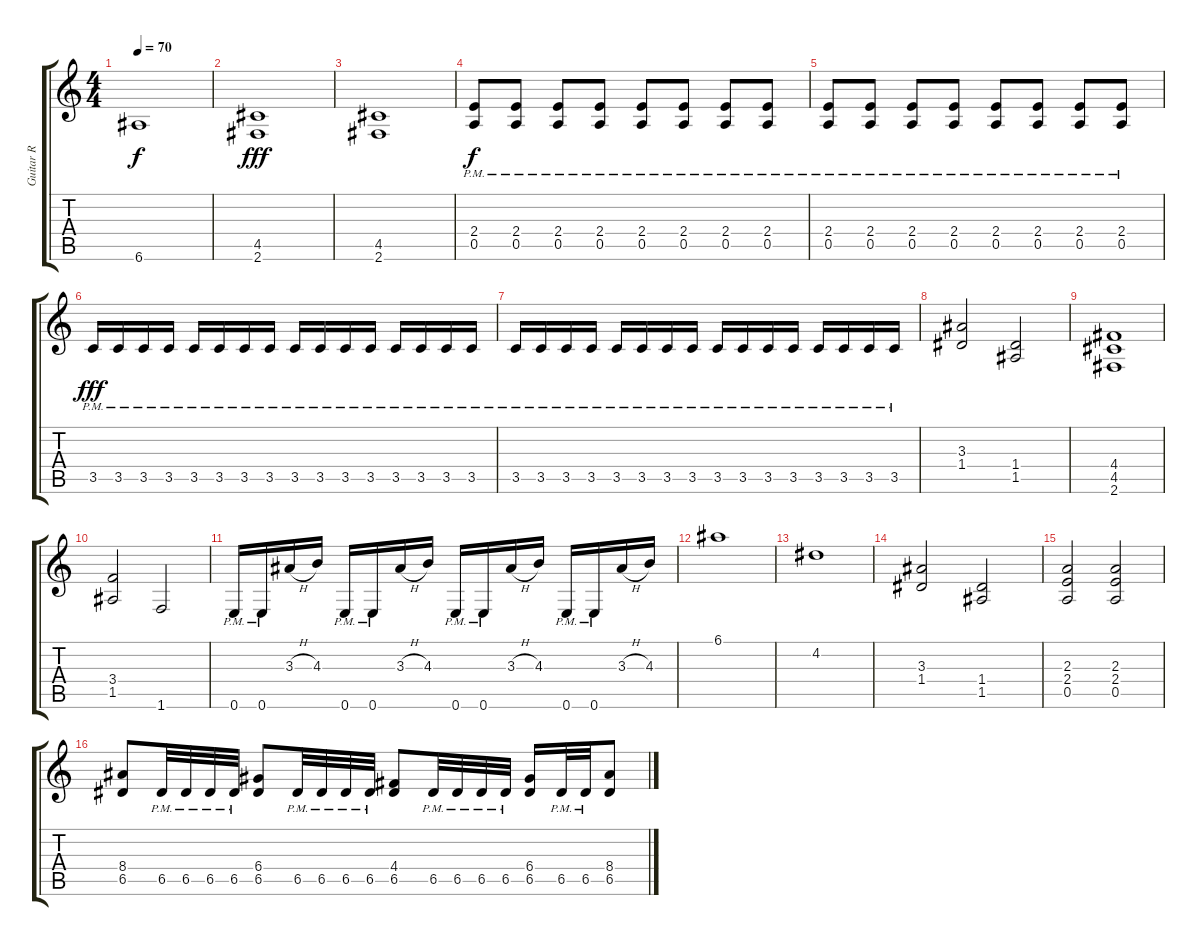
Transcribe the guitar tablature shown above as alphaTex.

\track ("Guitar R" "Guitar R") {instrument distortionguitar}
\staff {score tabs}
\tuning (E4 B3 G3 D3 A2 E2) {hide}
\ts (4 4)
\tempo 70
\clef g2
\ks c
6.6{t}.1{dy f} |
(4.5 2.6).1{dy fff} |
(4.5 2.6).1 |
(2.4{pm} 0.5{pm}).8{dy f} (2.4{pm} 0.5{pm}).8 (2.4{pm} 0.5{pm}).8 (2.4{pm} 0.5{pm}).8 (2.4{pm} 0.5{pm}).8 (2.4{pm} 0.5{pm}).8 (2.4{pm} 0.5{pm}).8 (2.4{pm} 0.5{pm}).8 |
(2.4{pm} 0.5{pm}).8 (2.4{pm} 0.5{pm}).8 (2.4{pm} 0.5{pm}).8 (2.4{pm} 0.5{pm}).8 (2.4{pm} 0.5{pm}).8 (2.4{pm} 0.5{pm}).8 (2.4{pm} 0.5{pm}).8 (2.4{pm} 0.5{pm}).8 |
3.5{pm}.16{dy fff} 3.5{pm}.16 3.5{pm}.16 3.5{pm}.16 3.5{pm}.16 3.5{pm}.16 3.5{pm}.16 3.5{pm}.16 3.5{pm}.16 3.5{pm}.16 3.5{pm}.16 3.5{pm}.16 3.5{pm}.16 3.5{pm}.16 3.5{pm}.16 3.5{pm}.16 |
3.5{pm}.16 3.5{pm}.16 3.5{pm}.16 3.5{pm}.16 3.5{pm}.16 3.5{pm}.16 3.5{pm}.16 3.5{pm}.16 3.5{pm}.16 3.5{pm}.16 3.5{pm}.16 3.5{pm}.16 3.5{pm}.16 3.5{pm}.16 3.5{pm}.16 3.5{pm}.16 |
(3.3 1.4).2 (1.4 1.5).2 |
(4.4 4.5 2.6).1 |
(3.4 1.5).2 1.6.2 |
0.6{pm}.16 0.6{pm}.16 3.3{h}.16 4.3.16 0.6{pm}.16 0.6{pm}.16 3.3{h}.16 4.3.16 0.6{pm}.16 0.6{pm}.16 3.3{h}.16 4.3.16 0.6{pm}.16 0.6{pm}.16 3.3{h}.16 4.3.16 |
6.1.1 |
4.2.1 |
(3.3 1.4).2 (1.4 1.5).2 |
(2.3 2.4 0.5).2 (2.3 2.4 0.5).2 |
(8.4 6.5).8 6.5{pm}.32 6.5{pm}.32 6.5{pm}.32 6.5{pm}.32 (6.4 6.5).8 6.5{pm}.32 6.5{pm}.32 6.5{pm}.32 6.5{pm}.32 (4.4 6.5).8 6.5{pm}.32 6.5{pm}.32 6.5{pm}.32 6.5{pm}.32 (6.4 6.5).16 6.5{pm}.32 6.5{pm}.32 (8.4 6.5).8
